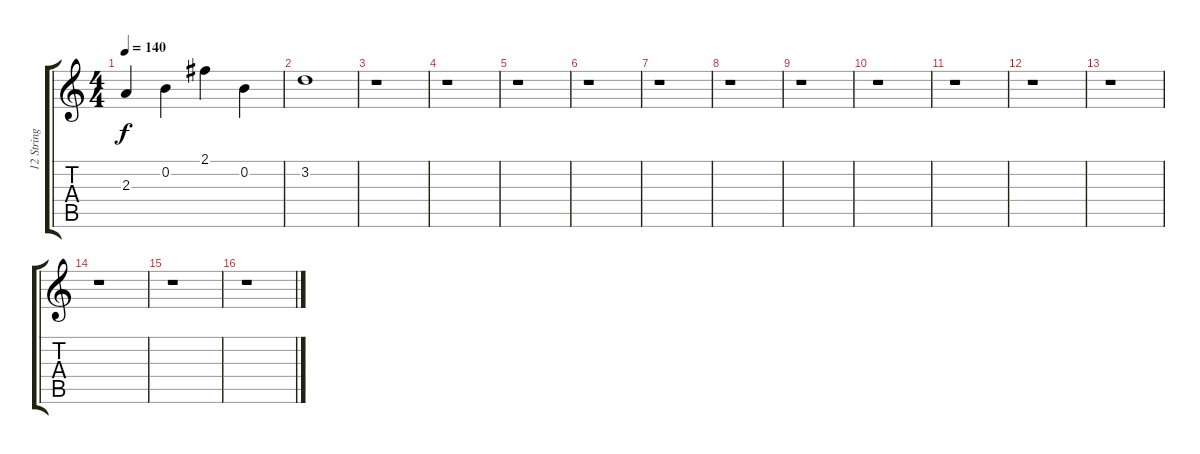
\track ("12 String Gtr Bank 8" "12 String ") {instrument acousticguitarsteel}
\staff {score tabs}
\tuning (E4 B3 G3 D3 A2 E2) {hide}
\ts (4 4)
\tempo 140
\clef g2
\ks c
2.3.4{dy f} 0.2.4 2.1.4 0.2.4 |
3.2.1 |
r.1 |
r.1 |
r.1 |
r.1 |
r.1 |
r.1 |
r.1 |
r.1 |
r.1 |
r.1 |
r.1 |
r.1 |
r.1 |
r.1
